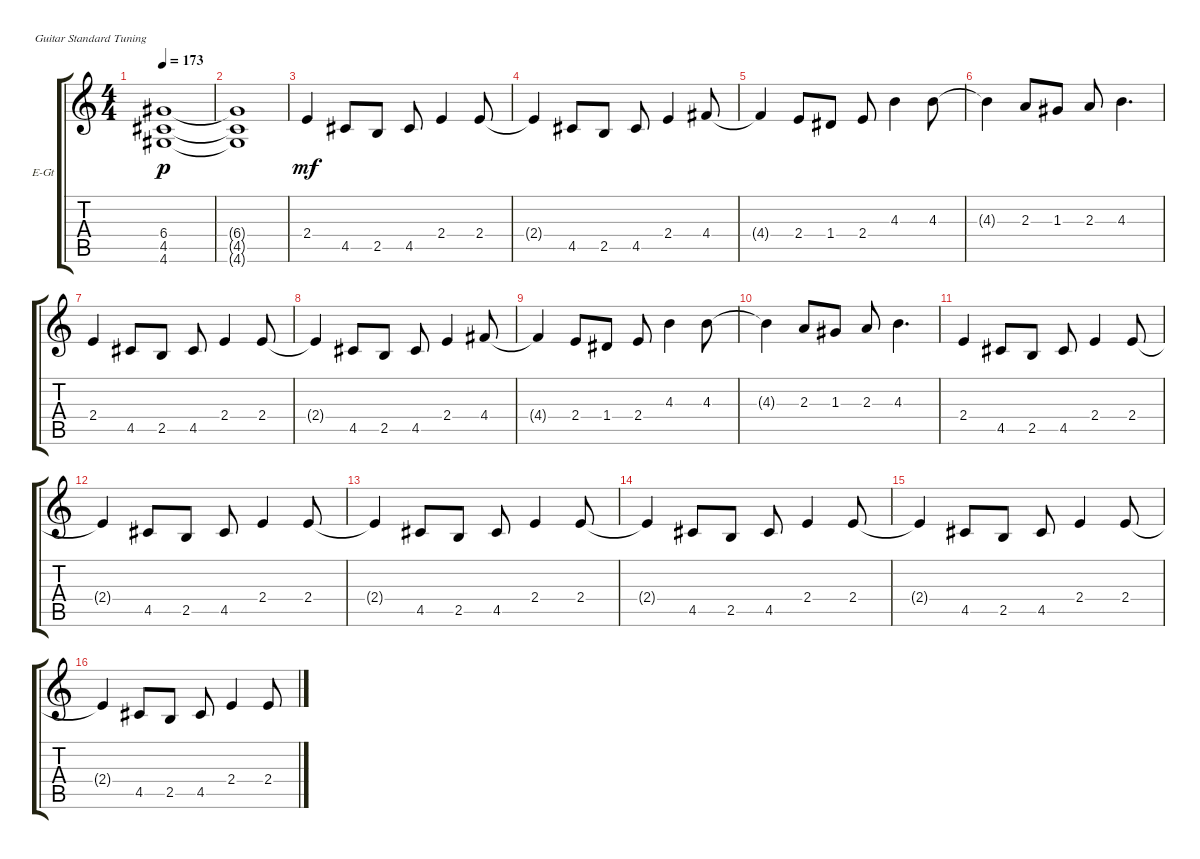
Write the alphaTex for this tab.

\defaultSystemsLayout 4
\bracketExtendMode groupsimilarinstruments
\firstSystemTrackNameOrientation horizontal
\otherSystemsTrackNameOrientation horizontal
\track ("Electric Guitar" "E-Gt") {instrument distortionguitar}
\staff {score tabs}
\tuning (E4 B3 G3 D3 A2 E2)
\ts (4 4)
\tempo 173
\clef g2
\ks c
(4.5{t} 6.4{t} 4.6{t}).1{dy p} |
(4.5{t} 6.4{t} 4.6{t}).1 |
2.4.4{dy mf} 4.5.8 2.5.8 4.5.8 2.4.4 2.4.8 |
2.4{t}.4 4.5.8 2.5.8 4.5.8 2.4.4 4.4.8 |
4.4{t}.4 2.4.8 1.4.8 2.4.8 4.3.4 4.3.8 |
4.3{t}.4 2.3.8 1.3.8 2.3.8 4.3.4{d} |
2.4.4 4.5.8 2.5.8 4.5.8 2.4.4 2.4.8 |
2.4{t}.4 4.5.8 2.5.8 4.5.8 2.4.4 4.4.8 |
4.4{t}.4 2.4.8 1.4.8 2.4.8 4.3.4 4.3.8 |
4.3{t}.4 2.3.8 1.3.8 2.3.8 4.3.4{d} |
2.4.4 4.5.8 2.5.8 4.5.8 2.4.4 2.4.8 |
2.4{t}.4 4.5.8 2.5.8 4.5.8 2.4.4 2.4.8 |
2.4{t}.4 4.5.8 2.5.8 4.5.8 2.4.4 2.4.8 |
2.4{t}.4 4.5.8 2.5.8 4.5.8 2.4.4 2.4.8 |
2.4{t}.4 4.5.8 2.5.8 4.5.8 2.4.4 2.4.8 |
2.4{t}.4 4.5.8 2.5.8 4.5.8 2.4.4 2.4.8
